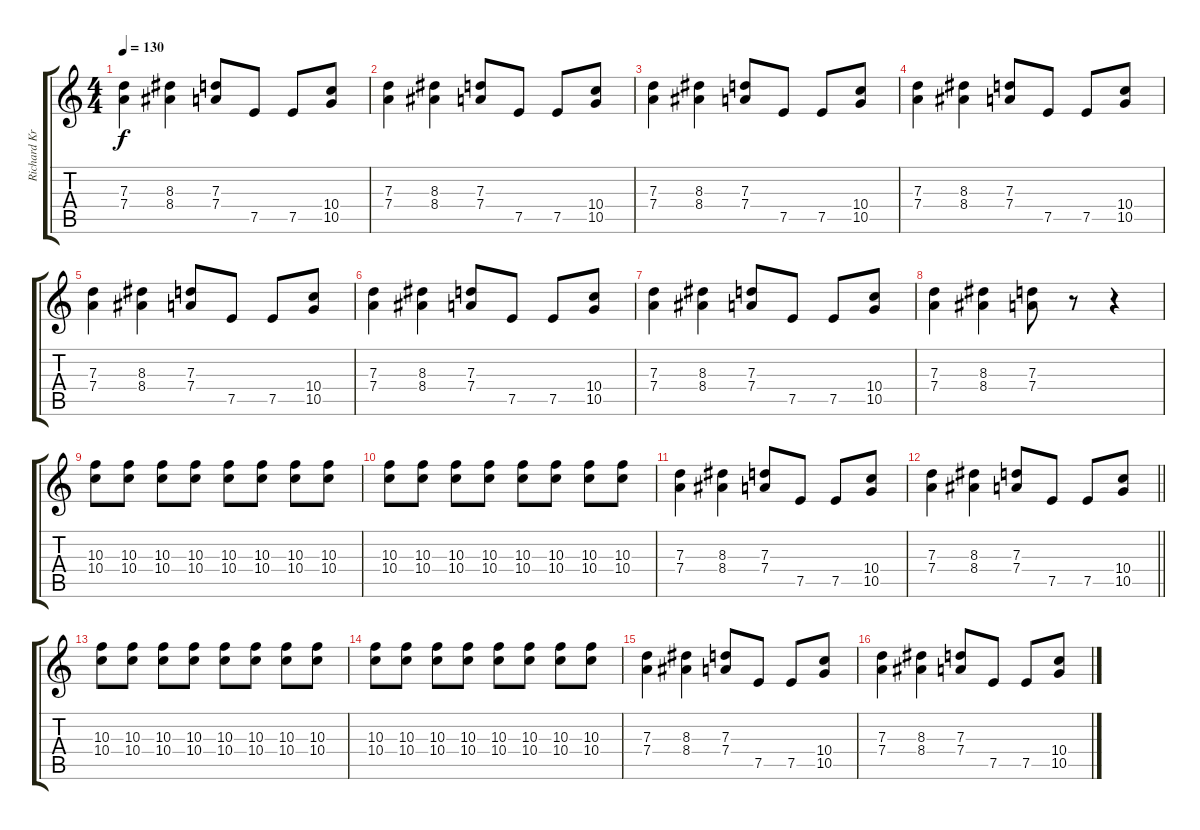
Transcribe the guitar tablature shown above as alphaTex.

\track ("Richard Kruspe" "Richard Kr") {instrument distortionguitar}
\staff {score tabs}
\tuning (E4 B3 G3 D3 A2 E2) {hide}
\ts (4 4)
\tempo 130
\clef g2
\ks c
(7.3 7.4).4{dy f} (8.3 8.4).4 (7.3 7.4).8 7.5.8 7.5.8 (10.4 10.5).8 |
(7.3 7.4).4 (8.3 8.4).4 (7.3 7.4).8 7.5.8 7.5.8 (10.4 10.5).8 |
(7.3 7.4).4 (8.3 8.4).4 (7.3 7.4).8 7.5.8 7.5.8 (10.4 10.5).8 |
(7.3 7.4).4 (8.3 8.4).4 (7.3 7.4).8 7.5.8 7.5.8 (10.4 10.5).8 |
(7.3 7.4).4 (8.3 8.4).4 (7.3 7.4).8 7.5.8 7.5.8 (10.4 10.5).8 |
(7.3 7.4).4 (8.3 8.4).4 (7.3 7.4).8 7.5.8 7.5.8 (10.4 10.5).8 |
(7.3 7.4).4 (8.3 8.4).4 (7.3 7.4).8 7.5.8 7.5.8 (10.4 10.5).8 |
(7.3 7.4).4 (8.3 8.4).4 (7.3 7.4).8 r.8 r.4 |
(10.3 10.4).8 (10.3 10.4).8 (10.3 10.4).8 (10.3 10.4).8 (10.3 10.4).8 (10.3 10.4).8 (10.3 10.4).8 (10.3 10.4).8 |
(10.3 10.4).8 (10.3 10.4).8 (10.3 10.4).8 (10.3 10.4).8 (10.3 10.4).8 (10.3 10.4).8 (10.3 10.4).8 (10.3 10.4).8 |
(7.3 7.4).4 (8.3 8.4).4 (7.3 7.4).8 7.5.8 7.5.8 (10.4 10.5).8 |
\barLineRight lightlight
(7.3 7.4).4 (8.3 8.4).4 (7.3 7.4).8 7.5.8 7.5.8 (10.4 10.5).8 |
(10.3 10.4).8 (10.3 10.4).8 (10.3 10.4).8 (10.3 10.4).8 (10.3 10.4).8 (10.3 10.4).8 (10.3 10.4).8 (10.3 10.4).8 |
(10.3 10.4).8 (10.3 10.4).8 (10.3 10.4).8 (10.3 10.4).8 (10.3 10.4).8 (10.3 10.4).8 (10.3 10.4).8 (10.3 10.4).8 |
(7.3 7.4).4 (8.3 8.4).4 (7.3 7.4).8 7.5.8 7.5.8 (10.4 10.5).8 |
(7.3 7.4).4 (8.3 8.4).4 (7.3 7.4).8 7.5.8 7.5.8 (10.4 10.5).8
